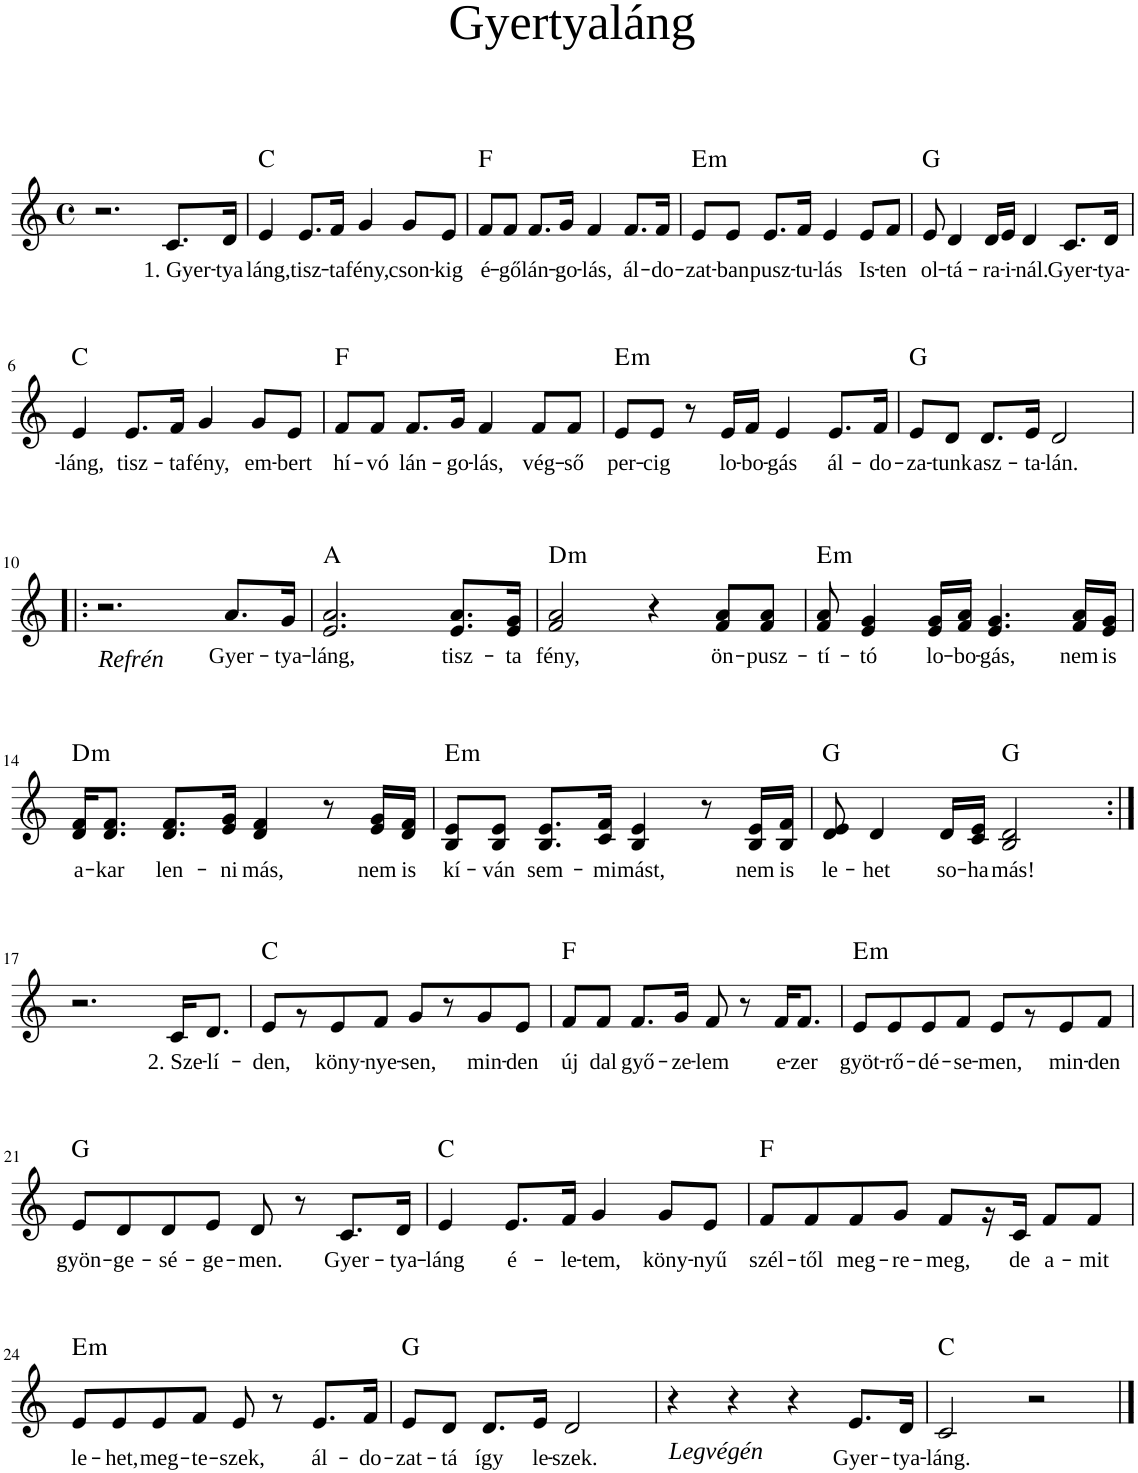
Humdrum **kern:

**kern	**text	**harte
*part1	*part1	*part1
*staff1	*staff1	*
*I"Piano	*	*
*I'Pno	*	*
*clefG2	*	*
*k[]	*	*
*M4/4	*	*
*met(c)	*	*
=1	=1	=1
2.r	.	.
!	!LO:LY:b	!
8.c/L	1. Gyer-	.
!	!LO:LY:b	!
16d/Jk	-tya	.
=2	=2	=2
!	!LO:LY:b	!LO:H:kt=N.C.
4e/	láng,	N
!	!LO:LY:b	!
8.e/L	tisz-	.
!	!LO:LY:b	!
16f/Jk	-ta	.
!	!LO:LY:b	!
4g/	fény,	.
!	!LO:LY:b	!
8g/L	cson-	.
!	!LO:LY:b	!
8e/J	-kig	.
=3	=3	=3
!	!LO:LY:b	!LO:H:kt=N.C.
8f/L	é-	N
!	!LO:LY:b	!
8f/J	-gő	.
!	!LO:LY:b	!
8.f/L	lán-	.
!	!LO:LY:b	!
16g/Jk	-go-	.
!	!LO:LY:b	!
4f/	-lás,	.
!	!LO:LY:b	!
8.f/L	ál-	.
!	!LO:LY:b	!
16f/Jk	-do-	.
=4	=4	=4
!	!LO:LY:b	!LO:H:kt=m
8e/L	-zat-	E:min
!	!LO:LY:b	!
8e/J	-ban	.
!	!LO:LY:b	!
8.e/L	pusz-	.
!	!LO:LY:b	!
16f/Jk	-tu-	.
!	!LO:LY:b	!
4e/	-lás	.
!	!LO:LY:b	!
8e/L	Is-	.
!	!LO:LY:b	!
8f/J	-ten	.
=5	=5	=5
!	!LO:LY:b	!LO:H:kt=N.C.
8e/	ol-	N
!	!LO:LY:b	!
4d/	-tá-	.
!	!LO:LY:b	!
16d/LL	-ra-	.
!	!LO:LY:b	!
16e/JJ	-i-	.
!	!LO:LY:b	!
4d/	-nál.	.
!	!LO:LY:b	!
8.c/L	Gyer-	.
!	!LO:LY:b	!
16d/Jk	-tya-	.
!!LO:LB:g=z
=6	=6	=6
!	!LO:LY:b	!LO:H:kt=N.C.
4e/	-láng,	N
!	!LO:LY:b	!
8.e/L	tisz-	.
!	!LO:LY:b	!
16f/Jk	-ta	.
!	!LO:LY:b	!
4g/	fény,	.
!	!LO:LY:b	!
8g/L	em-	.
!	!LO:LY:b	!
8e/J	-bert	.
=7	=7	=7
!	!LO:LY:b	!LO:H:kt=N.C.
8f/L	hí-	N
!	!LO:LY:b	!
8f/J	-vó	.
!	!LO:LY:b	!
8.f/L	lán-	.
!	!LO:LY:b	!
16g/Jk	-go-	.
!	!LO:LY:b	!
4f/	-lás,	.
!	!LO:LY:b	!
8f/L	vég-	.
!	!LO:LY:b	!
8f/J	-ső	.
=8	=8	=8
!	!LO:LY:b	!LO:H:kt=m
8e/L	per-	E:min
!	!LO:LY:b	!
8e/J	-cig	.
8r	.	.
!	!LO:LY:b	!
16e/LL	lo-	.
!	!LO:LY:b	!
16f/JJ	-bo-	.
!	!LO:LY:b	!
4e/	-gás	.
!	!LO:LY:b	!
8.e/L	ál-	.
!	!LO:LY:b	!
16f/Jk	-do-	.
=9	=9	=9
!	!LO:LY:b	!LO:H:kt=N.C.
8e/L	-za-	N
!	!LO:LY:b	!
8d/J	-tunk	.
!	!LO:LY:b	!
8.d/L	asz-	.
!	!LO:LY:b	!
16e/Jk	-ta-	.
!	!LO:LY:b	!
2d/	-lán.	.
!!LO:LB:g=z
=10!|:	=10!|:	=10!|:
!LO:TX:b:i:t=Refrén	!	!
2.r	.	.
!	!LO:LY:b	!
8.a/L	Gyer-	.
!	!LO:LY:b	!
16g/Jk	-tya-	.
=11	=11	=11
!	!LO:LY:b	!LO:H:kt=N.C.
2.e/ 2.a/	-láng,	N
!	!LO:LY:b	!
8.e/ 8.a/L	tisz-	.
!	!LO:LY:b	!
16e/ 16g/Jk	-ta	.
=12	=12	=12
!	!LO:LY:b	!LO:H:kt=m
2f/ 2a/	fény,	D:min
4r	.	.
!	!LO:LY:b	!
8f/ 8a/L	ön-	.
!	!LO:LY:b	!
8f/ 8a/J	-pusz-	.
=13	=13	=13
!	!LO:LY:b	!LO:H:kt=m
8f/ 8a/	-tí-	E:min
!	!LO:LY:b	!
4e/ 4g/	-tó	.
!	!LO:LY:b	!
16e/ 16g/LL	lo-	.
!	!LO:LY:b	!
16f/ 16a/JJ	-bo-	.
!	!LO:LY:b	!
4.e/ 4.g/	-gás,	.
!	!LO:LY:b	!
16f/ 16a/LL	nem	.
!	!LO:LY:b	!
16e/ 16g/JJ	is	.
!!LO:LB:g=z
=14	=14	=14
!	!LO:LY:b	!LO:H:kt=m
16d/ 16f/KL	a-	D:min
!	!LO:LY:b	!
8.d/ 8.f/J	-kar	.
!	!LO:LY:b	!
8.d/ 8.f/L	len-	.
!	!LO:LY:b	!
16e/ 16g/Jk	-ni	.
!	!LO:LY:b	!
4d/ 4f/	más,	.
8r	.	.
!	!LO:LY:b	!
16e/ 16g/LL	nem	.
!	!LO:LY:b	!
16d/ 16f/JJ	is	.
=15	=15	=15
!	!LO:LY:b	!LO:H:kt=m
8B/ 8e/L	kí-	E:min
!	!LO:LY:b	!
8B/ 8e/J	-ván	.
!	!LO:LY:b	!
8.B/ 8.e/L	sem-	.
!	!LO:LY:b	!
16c/ 16f/Jk	-mi	.
!	!LO:LY:b	!
4B/ 4e/	mást,	.
8r	.	.
!	!LO:LY:b	!
16B/ 16e/LL	nem	.
!	!LO:LY:b	!
16B/ 16f/JJ	is	.
=16	=16	=16
!	!LO:LY:b	!LO:H:kt=N.C.
8d/ 8e/	le-	N
!	!LO:LY:b	!
4d/	-het	.
!	!LO:LY:b	!
16d/LL	so-	.
!	!LO:LY:b	!
16c/ 16e/JJ	-ha	.
!	!LO:LY:b	!LO:H:kt=N.C.
2B/ 2d/	más!	N
!!LO:LB:g=z
=17:|!	=17:|!	=17:|!
2.r	.	.
!	!LO:LY:b	!
16c/KL	2. Sze-	.
!	!LO:LY:b	!
8.d/J	-lí-	.
=18	=18	=18
!	!LO:LY:b	!LO:H:kt=N.C.
8e/L	-den,	N
8r	.	.
!	!LO:LY:b	!
8e/	köny-	.
!	!LO:LY:b	!
8f/J	-nye-	.
!	!LO:LY:b	!
8g/L	-sen,	.
8r	.	.
!	!LO:LY:b	!
8g/	min-	.
!	!LO:LY:b	!
8e/J	-den	.
=19	=19	=19
!	!LO:LY:b	!LO:H:kt=N.C.
8f/L	új	N
!	!LO:LY:b	!
8f/J	dal	.
!	!LO:LY:b	!
8.f/L	győ-	.
!	!LO:LY:b	!
16g/Jk	-ze-	.
!	!LO:LY:b	!
8f/	-lem	.
8r	.	.
!	!LO:LY:b	!
16f/KL	e-	.
!	!LO:LY:b	!
8.f/J	-zer	.
=20	=20	=20
!	!LO:LY:b	!LO:H:kt=m
8e/L	gyöt-	E:min
!	!LO:LY:b	!
8e/	-rő-	.
!	!LO:LY:b	!
8e/	-dé-	.
!	!LO:LY:b	!
8f/J	-se-	.
!	!LO:LY:b	!
8e/L	-men,	.
8r	.	.
!	!LO:LY:b	!
8e/	min-	.
!	!LO:LY:b	!
8f/J	-den	.
!!LO:LB:g=z
=21	=21	=21
!	!LO:LY:b	!LO:H:kt=N.C.
8e/L	gyön-	N
!	!LO:LY:b	!
8d/	-ge-	.
!	!LO:LY:b	!
8d/	-sé-	.
!	!LO:LY:b	!
8e/J	-ge-	.
!	!LO:LY:b	!
8d/	-men.	.
8r	.	.
!	!LO:LY:b	!
8.c/L	Gyer-	.
!	!LO:LY:b	!
16d/Jk	-tya-	.
=22	=22	=22
!	!LO:LY:b	!LO:H:kt=N.C.
4e/	-láng	N
!	!LO:LY:b	!
8.e/L	é-	.
!	!LO:LY:b	!
16f/Jk	-le-	.
!	!LO:LY:b	!
4g/	-tem,	.
!	!LO:LY:b	!
8g/L	köny-	.
!	!LO:LY:b	!
8e/J	-nyű	.
=23	=23	=23
!	!LO:LY:b	!LO:H:kt=N.C.
8f/L	szél-	N
!	!LO:LY:b	!
8f/	-től	.
!	!LO:LY:b	!
8f/	meg-	.
!	!LO:LY:b	!
8g/J	-re-	.
!	!LO:LY:b	!
8f/L	-meg,	.
16r	.	.
!	!LO:LY:b	!
16c/JJ	de	.
!	!LO:LY:b	!
8f/L	a-	.
!	!LO:LY:b	!
8f/J	-mit	.
!!LO:LB:g=z
=24	=24	=24
!	!LO:LY:b	!LO:H:kt=m
8e/L	le-	E:min
!	!LO:LY:b	!
8e/	-het,	.
!	!LO:LY:b	!
8e/	meg-	.
!	!LO:LY:b	!
8f/J	-te-	.
!	!LO:LY:b	!
8e/	-szek,	.
8r	.	.
!	!LO:LY:b	!
8.e/L	ál-	.
!	!LO:LY:b	!
16f/Jk	-do-	.
=25	=25	=25
!	!LO:LY:b	!LO:H:kt=N.C.
8e/L	-zat-	N
!	!LO:LY:b	!
8d/J	-tá	.
!	!LO:LY:b	!
8.d/L	így	.
!	!LO:LY:b	!
16e/Jk	le-	.
!	!LO:LY:b	!
2d/	-szek.	.
=26	=26	=26
!LO:TX:b:i:t=Legvégén	!	!
4r	.	.
4r	.	.
4r	.	.
!	!LO:LY:b	!
8.e/L	Gyer-	.
!	!LO:LY:b	!
16d/Jk	-tya-	.
=27	=27	=27
!	!LO:LY:b	!LO:H:kt=N.C.
2c/	-láng.	N
2r	.	.
==	==	==
*-	*-	*-
